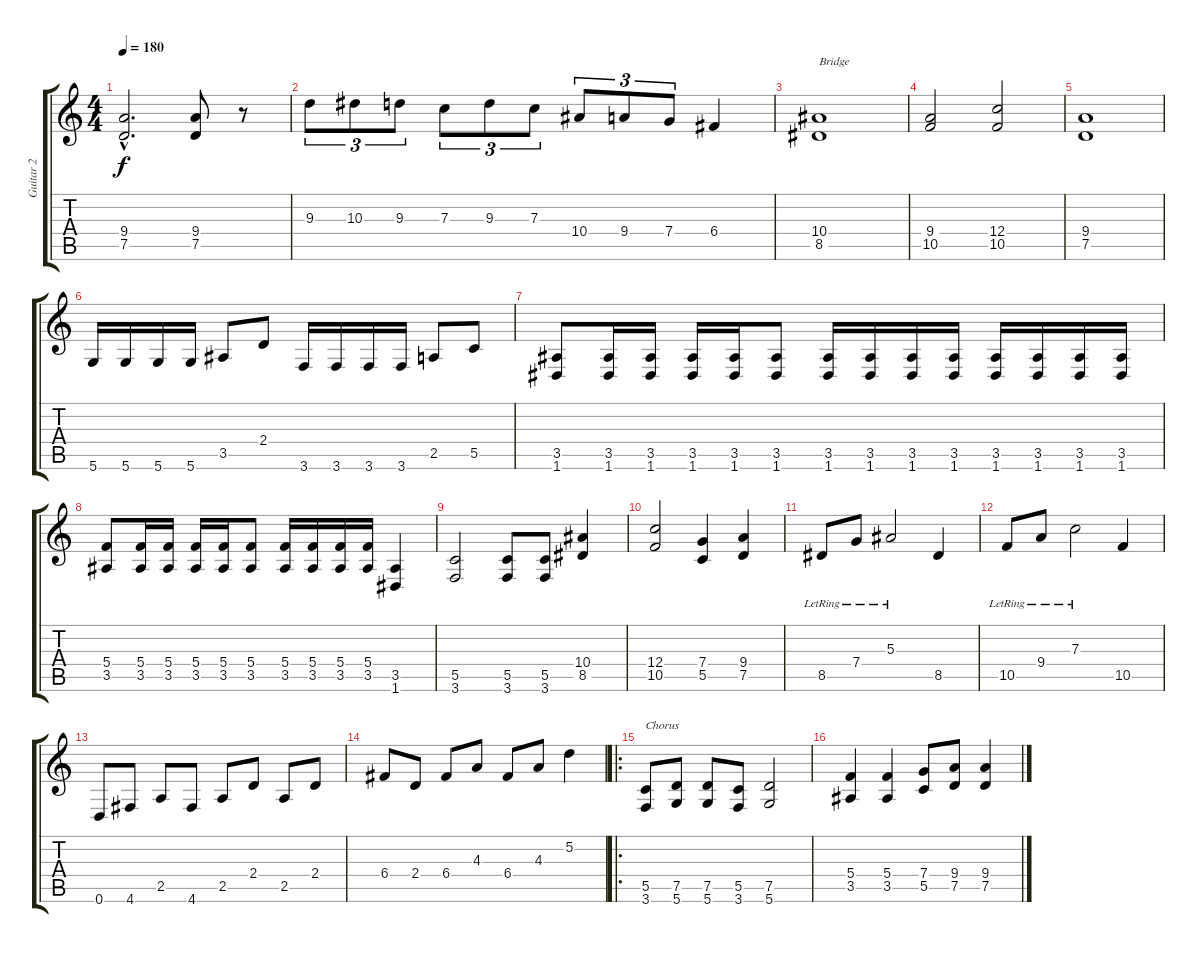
\track ("Guitar 2" "Guitar 2") {instrument acousticguitarnylon}
\staff {score tabs}
\tuning (D4 A3 F3 C3 G2 D2) {hide}
\ts (4 4)
\tempo 180
\clef g2
\ks c
(9.4{hac} 7.5{hac}).2{d dy f} (9.4 7.5).8 r.8 |
9.3.8{tu (3 2)} 10.3.8{tu (3 2)} 9.3.8{tu (3 2)} 7.3.8{tu (3 2)} 9.3.8{tu (3 2)} 7.3.8{tu (3 2)} 10.4.8{tu (3 2)} 9.4.8{tu (3 2)} 7.4.8{tu (3 2)} 6.4.4 |
(10.4 8.5).1{txt "Bridge"} |
(9.4 10.5).2 (12.4 10.5).2 |
(9.4 7.5).1 |
5.6.16 5.6.16 5.6.16 5.6.16 3.5.8 2.4.8 3.6.16 3.6.16 3.6.16 3.6.16 2.5.8 5.5.8 |
(3.5 1.6).8 (3.5 1.6).16 (3.5 1.6).16 (3.5 1.6).16 (3.5 1.6).16 (3.5 1.6).8 (3.5 1.6).16 (3.5 1.6).16 (3.5 1.6).16 (3.5 1.6).16 (3.5 1.6).16 (3.5 1.6).16 (3.5 1.6).16 (3.5 1.6).16 |
(5.4 3.5).8 (5.4 3.5).16 (5.4 3.5).16 (5.4 3.5).16 (5.4 3.5).16 (5.4 3.5).8 (5.4 3.5).16 (5.4 3.5).16 (5.4 3.5).16 (5.4 3.5).16 (3.5 1.6).4 |
(5.5 3.6).2 (5.5 3.6).8 (5.5 3.6).8 (10.4 8.5).4 |
(12.4 10.5).2 (7.4 5.5).4 (9.4 7.5).4 |
8.5{lr}.8 7.4{lr}.8 5.3{lr}.2 8.5.4 |
10.5{lr}.8 9.4{lr}.8 7.3{lr}.2 10.5.4 |
0.6.8 4.6.8 2.5.8 4.6.8 2.5.8 2.4.8 2.5.8 2.4.8 |
6.4.8 2.4.8 6.4.8 4.3.8 6.4.8 4.3.8 5.2.4 |
\ro
(5.5 3.6).8{txt "Chorus"} (7.5 5.6).8 (7.5 5.6).8 (5.5 3.6).8 (7.5 5.6).2 |
(5.4 3.5).4 (5.4 3.5).4 (7.4 5.5).8 (9.4 7.5).8 (9.4 7.5).4
